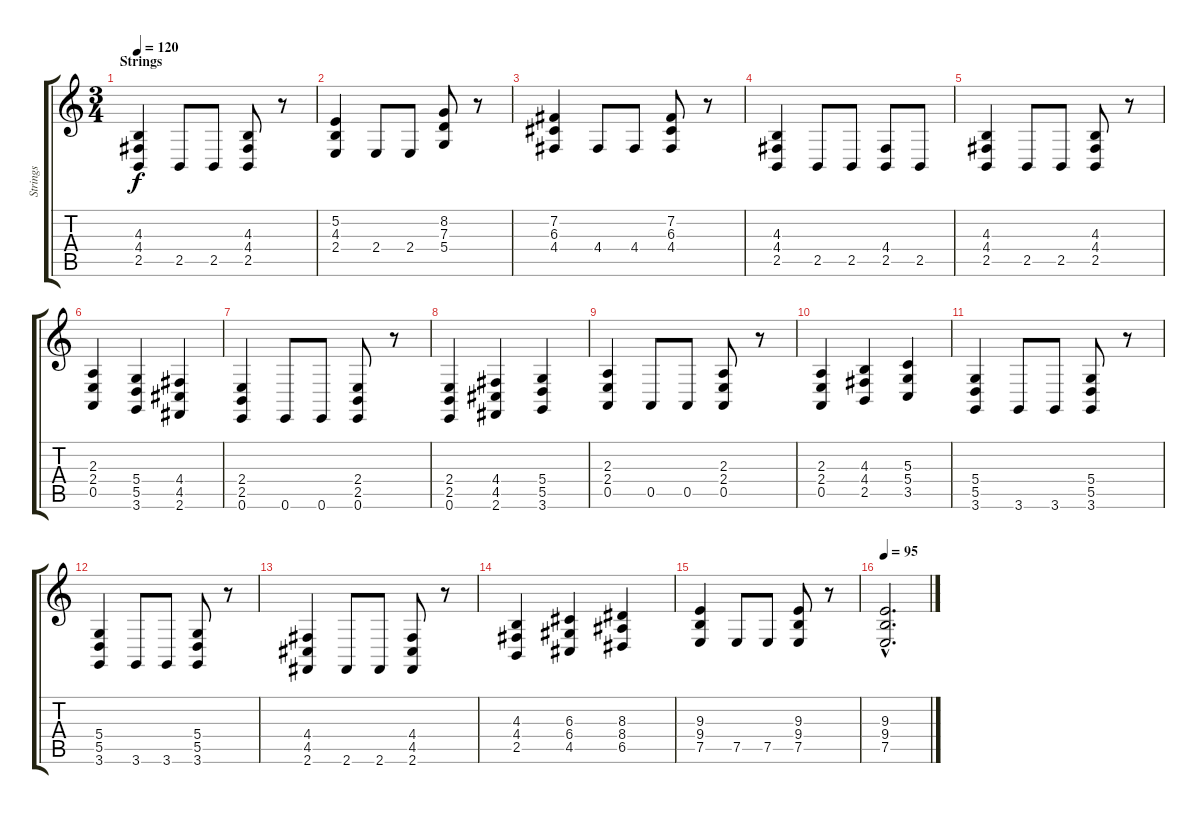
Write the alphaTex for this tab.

\track ("Strings" "Strings") {instrument stringensemble1}
\staff {score tabs}
\tuning (E4 B3 G3 D3 A2 E2) {hide}
\ts (3 4)
\section ("" "Strings")
\tempo 120
\clef g2
\ks c
(4.3 4.4 2.5).4{dy f} 2.5.8 2.5.8 (4.3 4.4 2.5).8 r.8 |
(5.2 4.3 2.4).4 2.4.8 2.4.8 (8.2 7.3 5.4).8 r.8 |
(7.2 6.3 4.4).4 4.4.8 4.4.8 (7.2 6.3 4.4).8 r.8 |
(4.3 4.4 2.5).4 2.5.8 2.5.8 (4.4 2.5).8 2.5.8 |
(4.3 4.4 2.5).4 2.5.8 2.5.8 (4.3 4.4 2.5).8 r.8 |
(2.3 2.4 0.5).4 (5.4 5.5 3.6).4 (4.4 4.5 2.6).4 |
(2.4 2.5 0.6).4 0.6.8 0.6.8 (2.4 2.5 0.6).8 r.8 |
(2.4 2.5 0.6).4 (4.4 4.5 2.6).4 (5.4 5.5 3.6).4 |
(2.3 2.4 0.5).4 0.5.8 0.5.8 (2.3 2.4 0.5).8 r.8 |
(2.3 2.4 0.5).4 (4.3 4.4 2.5).4 (5.3 5.4 3.5).4 |
(5.4 5.5 3.6).4 3.6.8 3.6.8 (5.4 5.5 3.6).8 r.8 |
(5.4 5.5 3.6).4 3.6.8 3.6.8 (5.4 5.5 3.6).8 r.8 |
(4.4 4.5 2.6).4 2.6.8 2.6.8 (4.4 4.5 2.6).8 r.8 |
(4.3 4.4 2.5).4 (6.3 6.4 4.5).4 (8.3 8.4 6.5).4 |
(9.3 9.4 7.5).4 7.5.8 7.5.8 (9.3 9.4 7.5).8 r.8 |
\tempo 95
(9.3{hac} 9.4{hac} 7.5{hac}).2{d volume 7}
